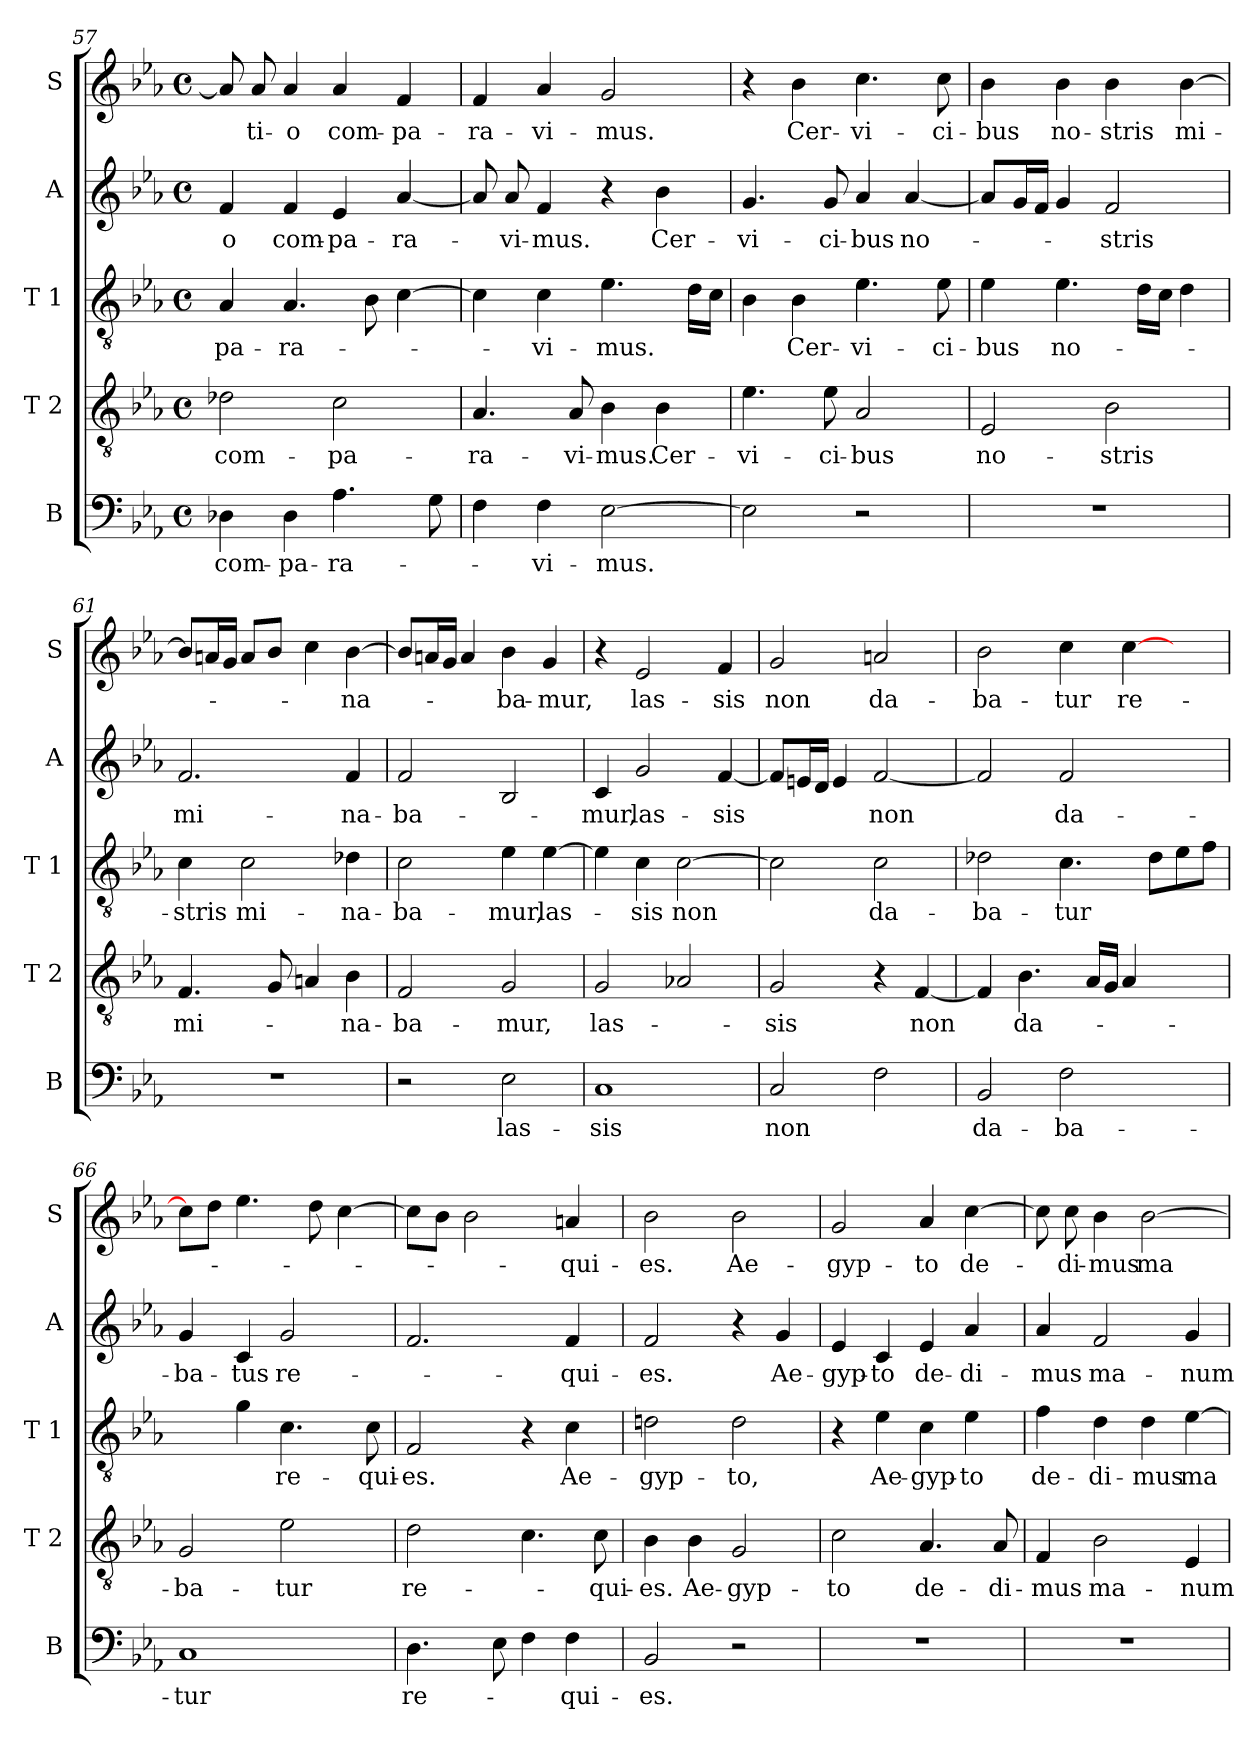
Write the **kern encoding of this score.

**kern	**text	**kern	**text	**kern	**text	**kern	**text	**kern	**text
*part5	*part5	*part4	*part4	*part3	*part3	*part2	*part2	*part1	*part1
*staff5	*staff5	*staff4	*staff4	*staff3	*staff3	*staff2	*staff2	*staff1	*staff1
*I"B	*	*I"T 2	*	*I"T 1	*	*I"A	*	*I"S	*
*I'B	*	*I'T 2	*	*I'T 1	*	*I'A	*	*I'S	*
*clefF4	*	*clefGv2	*	*clefGv2	*	*clefG2	*	*clefG2	*
*k[b-e-a-]	*	*k[b-e-a-]	*	*k[b-e-a-]	*	*k[b-e-a-]	*	*k[b-e-a-]	*
*c:	*	*c:	*	*c:	*	*c:	*	*c:	*
*M4/4	*	*M4/4	*	*M4/4	*	*M4/4	*	*M4/4	*
*met(c)	*	*met(c)	*	*met(c)	*	*met(c)	*	*met(c)	*
=57	=57	=57	=57	=57	=57	=57	=57	=57	=57
!	!LO:LY:b	!	!LO:LY:b	!	!LO:LY:b	!	!LO:LY:b	!	!
4D-X\	com-	2d-X\	com-	4A-/	-pa-	4f/	-o	8a-/]	.
!	!	!	!	!	!	!	!	!	!LO:LY:b
.	.	.	.	.	.	.	.	8a-/	-ti-
!	!LO:LY:b	!	!	!	!LO:LY:b	!	!LO:LY:b	!	!LO:LY:b
4D-\	-pa-	.	.	4.A-/	-ra-	4f/	com-	4a-/	-o
!	!LO:LY:b	!	!LO:LY:b	!	!	!	!LO:LY:b	!	!LO:LY:b
4.A-\	-ra-	2c\	-pa-	.	.	4e-/	-pa-	4a-/	com-
.	.	.	.	8B-\	.	.	.	.	.
!	!	!	!	!	!	!	!LO:LY:b	!	!LO:LY:b
.	.	.	.	[4c\	.	[4a-/	-ra-	4f/	-pa-
8G\	.	.	.	.	.	.	.	.	.
=58	=58	=58	=58	=58	=58	=58	=58	=58	=58
!	!	!	!LO:LY:b	!	!	!	!	!	!LO:LY:b
4F\	.	4.A-/	-ra-	4c\]	.	8a-/]	.	4f/	-ra-
!	!	!	!	!	!	!	!LO:LY:b	!	!
.	.	.	.	.	.	8a-/	-vi-	.	.
!	!LO:LY:b	!	!	!	!LO:LY:b	!	!LO:LY:b	!	!LO:LY:b
4F\	-vi-	.	.	4c\	-vi-	4f/	-mus.	4a-/	-vi-
!	!	!	!LO:LY:b	!	!	!	!	!	!
.	.	8A-/	-vi-	.	.	.	.	.	.
!	!LO:LY:b	!	!LO:LY:b	!	!LO:LY:b	!	!	!	!LO:LY:b
[2E-\	-mus.	4B-\	-mus.	4.e-\	-mus.	4r	.	2g/	-mus.
!	!	!	!LO:LY:b	!	!	!	!LO:LY:b	!	!
.	.	4B-\	Cer-	.	.	4b-\	Cer-	.	.
.	.	.	.	16d\LL	.	.	.	.	.
.	.	.	.	16c\JJ	.	.	.	.	.
=59	=59	=59	=59	=59	=59	=59	=59	=59	=59
!	!	!	!LO:LY:b	!	!	!	!LO:LY:b	!	!
2E-\]	.	4.e-\	-vi-	4B-\	.	4.g/	-vi-	4r	.
!	!	!	!	!	!LO:LY:b	!	!	!	!LO:LY:b
.	.	.	.	4B-\	Cer-	.	.	4b-\	Cer-
!	!	!	!LO:LY:b	!	!	!	!LO:LY:b	!	!
.	.	8e-\	-ci-	.	.	8g/	-ci-	.	.
!	!	!	!LO:LY:b	!	!LO:LY:b	!	!LO:LY:b	!	!LO:LY:b
2r	.	2A-/	-bus	4.e-\	-vi-	4a-/	-bus	4.cc\	-vi-
!	!	!	!	!	!	!	!LO:LY:b	!	!
.	.	.	.	.	.	[4a-/	no-	.	.
!	!	!	!	!	!LO:LY:b	!	!	!	!LO:LY:b
.	.	.	.	8e-\	-ci-	.	.	8cc\	-ci-
!!LO:LB:g=z
=60	=60	=60	=60	=60	=60	=60	=60	=60	=60
!	!	!	!LO:LY:b	!	!LO:LY:b	!	!	!	!LO:LY:b
1r	.	2E-/	no-	4e-\	-bus	8a-/L]	.	4b-\	-bus
.	.	.	.	.	.	16g/L	.	.	.
.	.	.	.	.	.	16f/JJ	.	.	.
!	!	!	!	!	!LO:LY:b	!	!	!	!LO:LY:b
.	.	.	.	4.e-\	no-	4g/	.	4b-\	no-
!	!	!	!LO:LY:b	!	!	!	!LO:LY:b	!	!LO:LY:b
.	.	2B-\	-stris	.	.	2f/	-stris	4b-\	-stris
.	.	.	.	16d\LL	.	.	.	.	.
.	.	.	.	16c\JJ	.	.	.	.	.
!	!	!	!	!	!	!	!	!	!LO:LY:b
.	.	.	.	4d\	.	.	.	[4b-\	mi-
=61	=61	=61	=61	=61	=61	=61	=61	=61	=61
!	!	!	!LO:LY:b	!	!LO:LY:b	!	!LO:LY:b	!	!
1r	.	4.F/	mi-	4c\	-stris	2.f/	mi-	8b-/L]	.
.	.	.	.	.	.	.	.	16an/L	.
.	.	.	.	.	.	.	.	16g/JJ	.
!	!	!	!	!	!LO:LY:b	!	!	!	!
.	.	.	.	2c\	mi-	.	.	8a/L	.
.	.	8G/	.	.	.	.	.	8b-/J	.
.	.	4An/	.	.	.	.	.	4cc\	.
!	!	!	!LO:LY:b	!	!LO:LY:b	!	!LO:LY:b	!	!LO:LY:b
.	.	4B-\	-na-	4d-X\	-na-	4f/	-na-	[4b-\	-na-
=62	=62	=62	=62	=62	=62	=62	=62	=62	=62
!	!	!	!LO:LY:b	!	!LO:LY:b	!	!LO:LY:b	!	!
2r	.	2F/	-ba-	2c\	-ba-	2f/	-ba-	8b-/L]	.
.	.	.	.	.	.	.	.	16an/L	.
.	.	.	.	.	.	.	.	16g/JJ	.
.	.	.	.	.	.	.	.	4a/	.
!	!LO:LY:b	!	!LO:LY:b	!	!LO:LY:b	!	!	!	!LO:LY:b
2E-\	las-	2G/	-mur,	4e-\	-mur,	2B-/	.	4b-\	-ba-
!	!	!	!	!	!LO:LY:b	!	!	!	!LO:LY:b
.	.	.	.	[4e-\	las-	.	.	4g/	-mur,
=63	=63	=63	=63	=63	=63	=63	=63	=63	=63
!	!LO:LY:b	!	!LO:LY:b	!	!	!	!LO:LY:b	!	!
1C	-sis	2G/	las-	4e-\]	.	4c/	-mur,	4r	.
!	!	!	!	!	!LO:LY:b	!	!LO:LY:b	!	!LO:LY:b
.	.	.	.	4c\	-sis	2g/	las-	2e-/	las-
!	!	!	!	!	!LO:LY:b	!	!	!	!
.	.	2A-X/	.	[2c\	non	.	.	.	.
!	!	!	!	!	!	!	!LO:LY:b	!	!LO:LY:b
.	.	.	.	.	.	[4f/	-sis	4f/	-sis
=64	=64	=64	=64	=64	=64	=64	=64	=64	=64
!	!LO:LY:b	!	!LO:LY:b	!	!	!	!	!	!LO:LY:b
2C/	non	2G/	-sis	2c\]	.	8f/L]	.	2g/	non
.	.	.	.	.	.	16en/L	.	.	.
.	.	.	.	.	.	16d/JJ	.	.	.
.	.	.	.	.	.	4e/	.	.	.
!	!	!	!	!	!LO:LY:b	!	!LO:LY:b	!	!LO:LY:b
2F\	.	4r	.	2c\	da-	[2f/	non	2an/	da-
!	!	!	!LO:LY:b	!	!	!	!	!	!
.	.	[4F/	non	.	.	.	.	.	.
!!LO:PB:g=z
=65	=65	=65	=65	=65	=65	=65	=65	=65	=65
!	!LO:LY:b	!	!	!	!LO:LY:b	!	!	!	!LO:LY:b
2BB-/	da-	4F/]	.	2d-X\	-ba-	2f/]	.	2b-\	-ba-
!	!	!	!LO:LY:b	!	!	!	!	!	!
.	.	4.B-\	da-	.	.	.	.	.	.
!	!LO:LY:b	!	!	!	!LO:LY:b	!	!LO:LY:b	!	!LO:LY:b
2F\	-ba-	.	.	4.c\	-tur	2f/	da-	4cc\	-tur
.	.	16A-/LL	.	.	.	.	.	.	.
.	.	16G/JJ	.	.	.	.	.	.	.
!	!	!	!	!	!	!	!	!	!LO:LY:b
.	.	4A-/	.	.	.	.	.	[4cc\	re-
.	.	.	.	8d-\L	.	.	.	.	.
4ryy	.	4ryy	.	8e-\	.	4ryy	.	4ryy	.
.	.	.	.	8f\J	.	.	.	.	.
=66	=66	=66	=66	=66	=66	=66	=66	=66	=66
!	!LO:LY:b	!	!LO:LY:b	!	!	!	!LO:LY:b	!	!
1C	-tur	2G/	-ba-	8e-\Lyy	.	4g/	-ba-	8cc\L]	.
.	.	.	.	8f\Jyy	.	.	.	8dd\J	.
!	!	!	!	!	!	!	!LO:LY:b	!	!
.	.	.	.	4g\	.	4c/	-tus	4.ee-\	.
!	!	!	!LO:LY:b	!	!LO:LY:b	!	!LO:LY:b	!	!
.	.	2e-\	-tur	4.c\	re-	2g/	re-	.	.
.	.	.	.	.	.	.	.	8dd\	.
.	.	.	.	.	.	.	.	[4cc\	.
!	!	!	!	!	!LO:LY:b	!	!	!	!
.	.	.	.	8c\	-qui-	.	.	.	.
=67	=67	=67	=67	=67	=67	=67	=67	=67	=67
!	!LO:LY:b	!	!LO:LY:b	!	!LO:LY:b	!	!	!	!
4.D\	re-	2d\	re-	2F/	-es.	2.f/	.	8cc\L]	.
.	.	.	.	.	.	.	.	8b-\J	.
.	.	.	.	.	.	.	.	2b-\	.
8E-\	.	.	.	.	.	.	.	.	.
4F\	.	4.c\	.	4r	.	.	.	.	.
!	!LO:LY:b	!	!	!	!LO:LY:b	!	!LO:LY:b	!	!LO:LY:b
4F\	-qui-	.	.	4c\	Ae-	4f/	-qui-	4an/	-qui-
!	!	!	!LO:LY:b	!	!	!	!	!	!
.	.	8c\	-qui-	.	.	.	.	.	.
=68	=68	=68	=68	=68	=68	=68	=68	=68	=68
!	!LO:LY:b	!	!LO:LY:b	!	!LO:LY:b	!	!LO:LY:b	!	!LO:LY:b
2BB-/	-es.	4B-\	-es.	2dn\	-gyp-	2f/	-es.	2b-\	-es.
!	!	!	!LO:LY:b	!	!	!	!	!	!
.	.	4B-\	Ae-	.	.	.	.	.	.
!	!	!	!LO:LY:b	!	!LO:LY:b	!	!	!	!LO:LY:b
2r	.	2G/	-gyp-	2d\	-to,	4r	.	2b-\	Ae-
!	!	!	!	!	!	!	!LO:LY:b	!	!
.	.	.	.	.	.	4g/	Ae-	.	.
=69	=69	=69	=69	=69	=69	=69	=69	=69	=69
!	!	!	!LO:LY:b	!	!	!	!LO:LY:b	!	!LO:LY:b
1r	.	2c\	-to	4r	.	4e-/	-gyp-	2g/	-gyp-
!	!	!	!	!	!LO:LY:b	!	!LO:LY:b	!	!
.	.	.	.	4e-\	Ae-	4c/	-to	.	.
!	!	!	!LO:LY:b	!	!LO:LY:b	!	!LO:LY:b	!	!LO:LY:b
.	.	4.A-/	de-	4c\	-gyp-	4e-/	de-	4a-/	-to
!	!	!	!	!	!LO:LY:b	!	!LO:LY:b	!	!LO:LY:b
.	.	.	.	4e-\	-to	4a-/	-di-	[4cc\	de-
!	!	!	!LO:LY:b	!	!	!	!	!	!
.	.	8A-/	-di-	.	.	.	.	.	.
=70	=70	=70	=70	=70	=70	=70	=70	=70	=70
!	!	!	!LO:LY:b	!	!LO:LY:b	!	!LO:LY:b	!	!
1r	.	4F/	-mus	4f\	de-	4a-/	-mus	8cc\]	.
!	!	!	!	!	!	!	!	!	!LO:LY:b
.	.	.	.	.	.	.	.	8cc\	-di-
!	!	!	!LO:LY:b	!	!LO:LY:b	!	!LO:LY:b	!	!LO:LY:b
.	.	2B-\	ma-	4d\	-di-	2f/	ma-	4b-\	-mus
!	!	!	!	!	!LO:LY:b	!	!	!	!LO:LY:b
.	.	.	.	4d\	-mus	.	.	[2b-\	ma-
!	!	!	!LO:LY:b	!	!LO:LY:b	!	!LO:LY:b	!	!
.	.	4E-/	-num	[4e-\	ma-	4g/	-num	.	.
=	=	=	=	=	=	=	=	=	=
*-	*-	*-	*-	*-	*-	*-	*-	*-	*-
